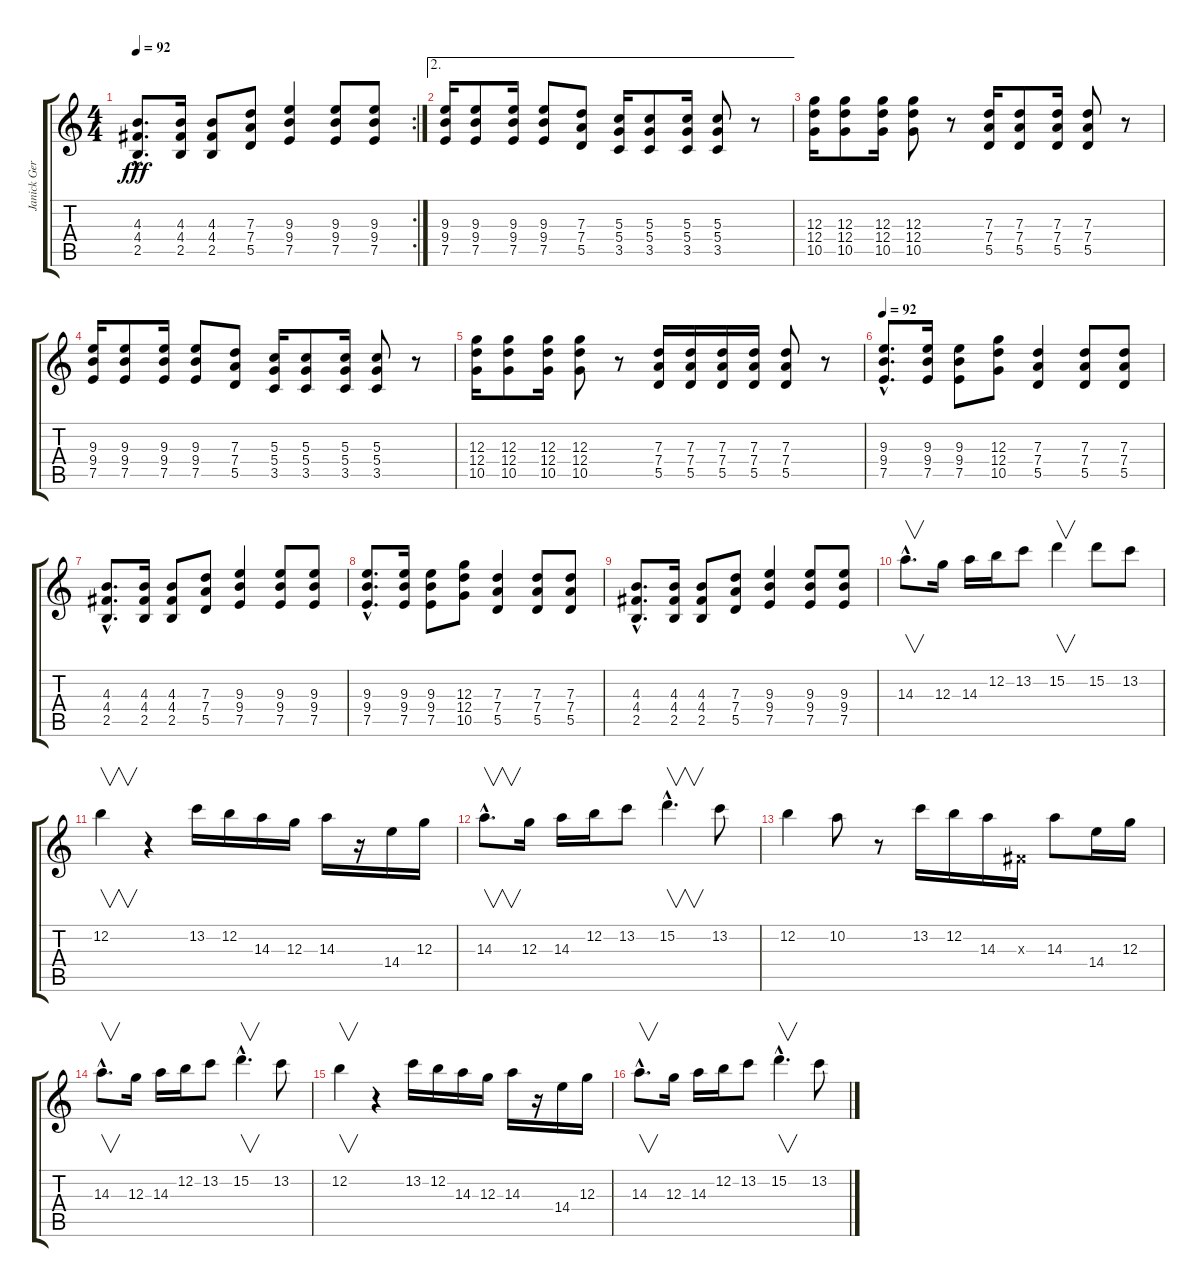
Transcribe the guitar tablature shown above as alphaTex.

\track ("Janick Gers" "Janick Ger") {instrument distortionguitar}
\staff {score tabs}
\tuning (E4 B3 G3 D3 A2 E2) {hide}
\rc 2
\ts (4 4)
\tempo 92
\clef g2
\ks c
(4.3{hac} 4.4{hac} 2.5{hac}).8{d dy fff} (4.3 4.4 2.5).16 (4.3 4.4 2.5).8 (7.3 7.4 5.5).8 (9.3 9.4 7.5).4 (9.3 9.4 7.5).8 (9.3 9.4 7.5).8 |
\ae 2
(9.3 9.4 7.5).16 (9.3 9.4 7.5).8 (9.3 9.4 7.5).16 (9.3 9.4 7.5).8 (7.3 7.4 5.5).8 (5.3 5.4 3.5).16 (5.3 5.4 3.5).8 (5.3 5.4 3.5).16 (5.3 5.4 3.5).8 r.8 |
(12.3 12.4 10.5).16 (12.3 12.4 10.5).8 (12.3 12.4 10.5).16 (12.3 12.4 10.5).8 r.8 (7.3 7.4 5.5).16 (7.3 7.4 5.5).8 (7.3 7.4 5.5).16 (7.3 7.4 5.5).8 r.8 |
(9.3 9.4 7.5).16 (9.3 9.4 7.5).8 (9.3 9.4 7.5).16 (9.3 9.4 7.5).8 (7.3 7.4 5.5).8 (5.3 5.4 3.5).16 (5.3 5.4 3.5).8 (5.3 5.4 3.5).16 (5.3 5.4 3.5).8 r.8 |
(12.3 12.4 10.5).16 (12.3 12.4 10.5).8 (12.3 12.4 10.5).16 (12.3 12.4 10.5).8 r.8 (7.3 7.4 5.5).16 (7.3 7.4 5.5).16 (7.3 7.4 5.5).16 (7.3 7.4 5.5).16 (7.3 7.4 5.5).8 r.8 |
\tempo 92
(9.3{hac} 9.4{hac} 7.5{hac}).8{d} (9.3 9.4 7.5).16 (9.3 9.4 7.5).8 (12.3 12.4 10.5).8 (7.3 7.4 5.5).4 (7.3 7.4 5.5).8 (7.3 7.4 5.5).8 |
(4.3{hac} 4.4{hac} 2.5{hac}).8{d} (4.3 4.4 2.5).16 (4.3 4.4 2.5).8 (7.3 7.4 5.5).8 (9.3 9.4 7.5).4 (9.3 9.4 7.5).8 (9.3 9.4 7.5).8 |
(9.3{hac} 9.4{hac} 7.5{hac}).8{d} (9.3 9.4 7.5).16 (9.3 9.4 7.5).8 (12.3 12.4 10.5).8 (7.3 7.4 5.5).4 (7.3 7.4 5.5).8 (7.3 7.4 5.5).8 |
(4.3{hac} 4.4{hac} 2.5{hac}).8{d} (4.3 4.4 2.5).16 (4.3 4.4 2.5).8 (7.3 7.4 5.5).8 (9.3 9.4 7.5).4 (9.3 9.4 7.5).8 (9.3 9.4 7.5).8 |
14.3{hac}.8{v d} 12.3.16 14.3.16 12.2.16 13.2.8 15.2.4{v} 15.2.8 13.2.8 |
12.2.4{v} r.4 13.2.16 12.2.16 14.3.16 12.3.16 14.3.16 r.16 14.4.16 12.3.16 |
14.3{hac}.8{v d} 12.3.16 14.3.16 12.2.16 13.2.8 15.2{hac}.4{v d} 13.2.8 |
12.2.4 10.2.8 r.8 13.2.16 12.2.16 14.3.16 -1.3{x}.16 14.3.8 14.4.16 12.3.16 |
14.3{hac}.8{v d} 12.3.16 14.3.16 12.2.16 13.2.8 15.2{hac}.4{v d} 13.2.8 |
12.2.4{v} r.4 13.2.16 12.2.16 14.3.16 12.3.16 14.3.16 r.16 14.4.16 12.3.16 |
14.3{hac}.8{v d} 12.3.16 14.3.16 12.2.16 13.2.8 15.2{hac}.4{v d} 13.2.8
